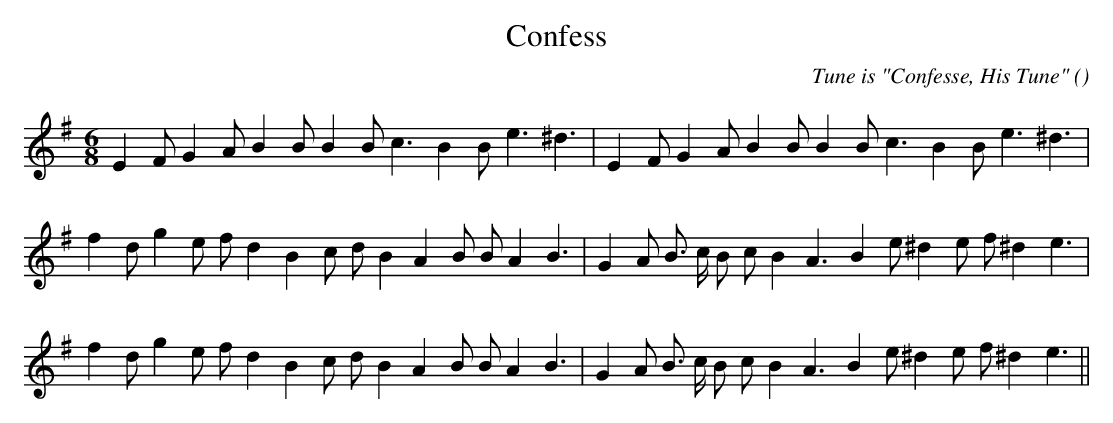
X:1
T: Confess
C:Tune is "Confesse, His Tune"
O:
M:6/8
K:Em
K:Em
M:6/8
L:1/16
E4 F2 G4 A2 B4 B2 B4 B2 c6 B4 B2 e6 ^d6 |E4 F2 G4 A2 B4 B2 B4 B2 c6 B4 B2 e6 ^d6 |
f4 d2 g4 e2 f2 d4 B4 c2 d2 B4 A4 B2 B2 A4 B6 |G4 A2 B3 c B2 c2 B4 A6 B4 e2 ^d4 e2 f2 ^d4 e6 |
f4 d2 g4 e2 f2 d4 B4 c2 d2 B4 A4 B2 B2 A4 B6 |G4 A2 B3 c B2 c2 B4 A6 B4 e2 ^d4 e2 f2 ^d4 e6 ||
